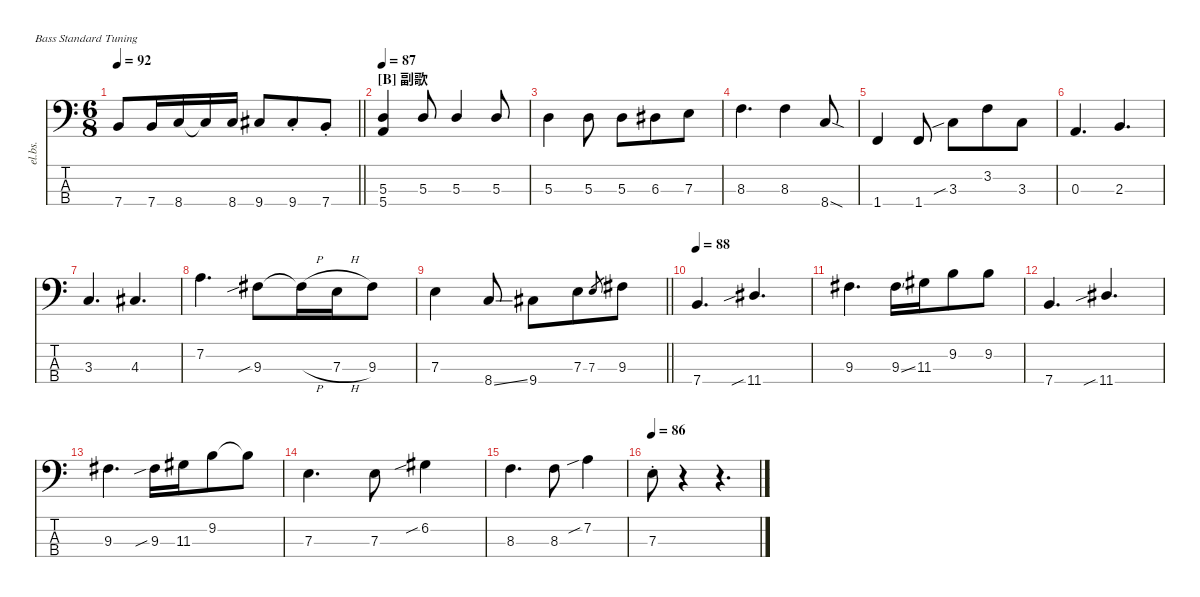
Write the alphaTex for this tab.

\defaultSystemsLayout 4
\hideDynamics
\bracketExtendMode nobrackets
\track ("Electric Bass" "el.bs.") {instrument electricbassfinger}
\staff {score tabs}
\tuning (G2 D2 A1 E1)
\ts (6 8)
\tempo 92
\clef f4
\barLineRight lightlight
\ks c
7.4.8{dy mf beam Up} 7.4.16{beam Up} 8.4.16{beam Up} 8.4{t}.16{beam Up} 8.4.16{beam Up} 9.4{acc #}.8{beam Up} 9.4{st acc #}.8{beam Up} 7.4{st}.8{beam Up} |
\section ("B" "副歌")
\tempo 87
(5.3 5.4).4{beam Up} 5.3.8{beam Up} 5.3.4{beam Up} 5.3.8{beam Up} |
5.3.4{beam Down} 5.3.8{beam Down} 5.3.8{beam Down} 6.3{acc #}.8{beam Down} 7.3.8{beam Down} |
8.3.4{d beam Down} 8.3.4{beam Down} 8.4{sod}.8{beam Up} |
1.4.4{beam Up} 1.4.8{beam Up} 3.3{sib}.8{beam Down} 3.2.8{beam Down} 3.3.8{beam Down} |
0.3.4{d beam Up} 2.3.4{d beam Up} |
3.3.4{d beam Up} 4.3{acc #}.4{d beam Up} |
7.2.4{d beam Down} 9.3{sib acc #}.8{beam Down} 9.3{h t acc #}.16{beam Down} 7.3{h}.16{beam Down} 9.3{acc #}.8{beam Down} |
\barLineRight lightlight
7.3.4{beam Down} 8.4{ss}.8{beam Up} 9.4{acc #}.8{beam Down} 7.3.8{beam Down} 7.3.8{gr beam Up} 9.3{acc #}.8{beam Down} |
\tempo 88
7.4.4{d beam Up} 11.4{sib acc #}.4{d beam Up} |
9.3{acc #}.4{d beam Down} 9.3{ss acc #}.16{beam Down} 11.3{acc #}.16{beam Down} 9.2.8{beam Down} 9.2.8{beam Down} |
7.4.4{d beam Up} 11.4{sib acc #}.4{d beam Up} |
9.3{acc #}.4{d beam Down} 9.3{sib acc #}.16{beam Down} 11.3{acc #}.16{beam Down} 9.2.8{beam Down} 9.2{t}.8{beam Down} |
7.3.4{d beam Down} 7.3.8{beam Down} 6.2{sib acc #}.4{beam Down} |
8.3.4{d beam Down} 8.3.8{beam Down} 7.2{sib}.4{beam Down} |
\tempo 86
7.3{st}.8{beam Down} r.4{beam Down} r.4{d beam Down}
